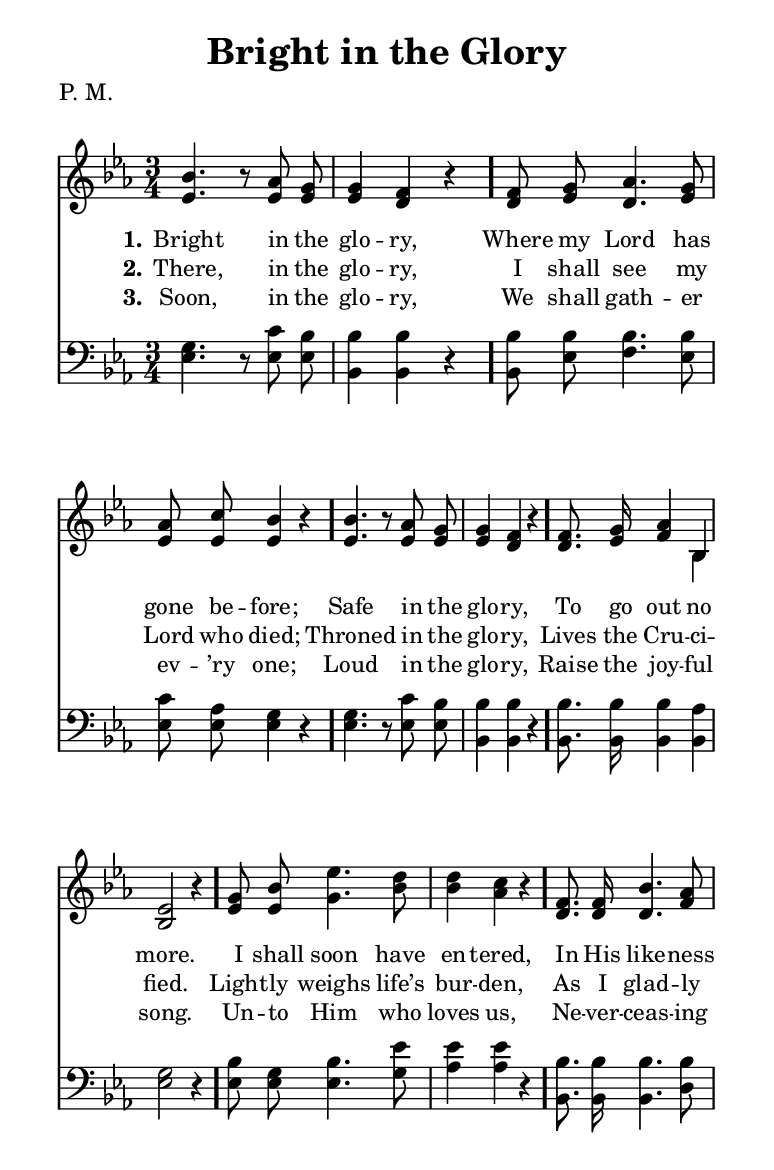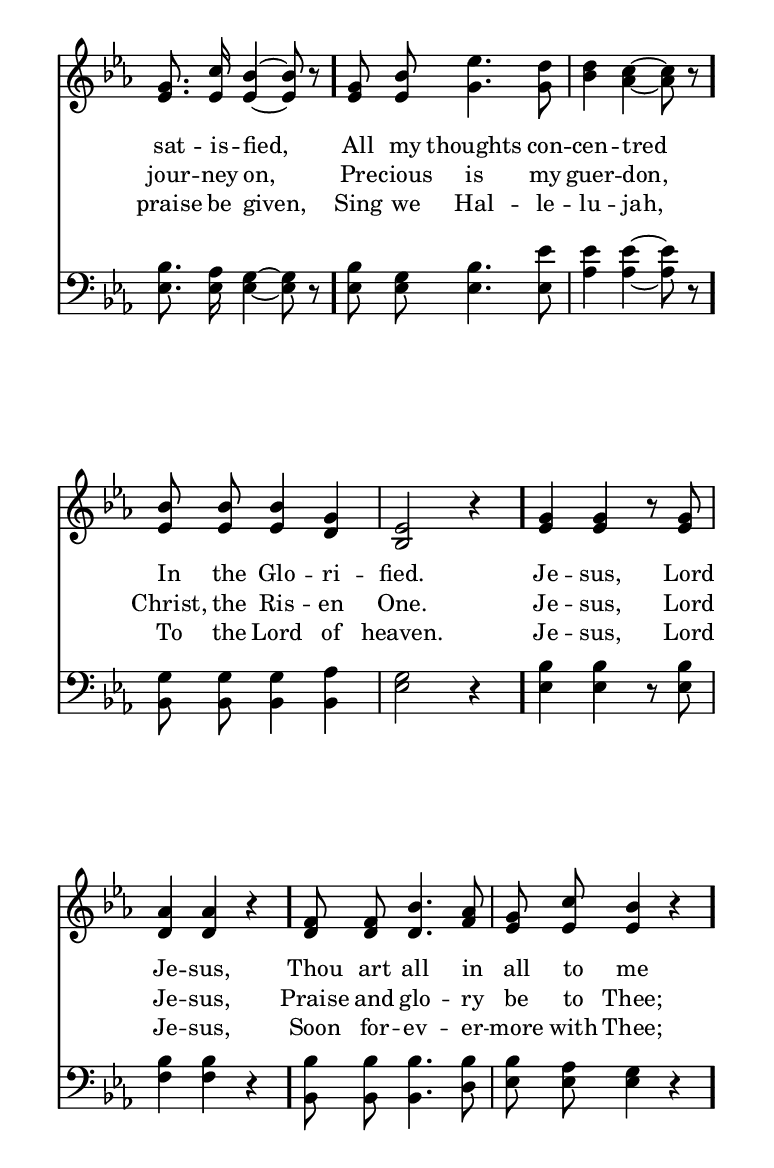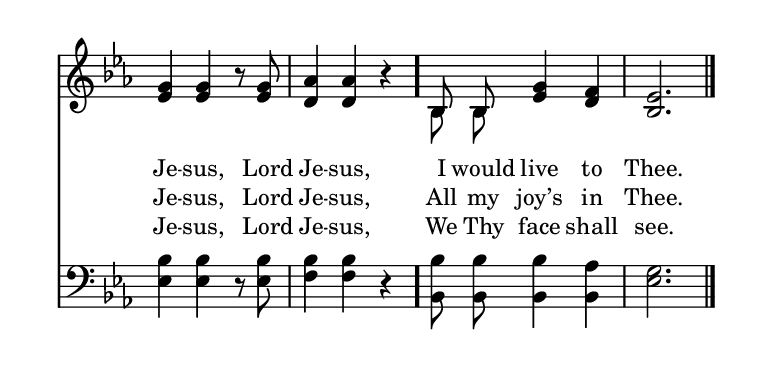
\include "common/global.ily"
\paper {
  \include "common/paper.ily"
}

\header{
  hymnnumber = "209"
  title = "Bright in the Glory"
  tunename = ""
  meter = "P. M."
  poet = ""
  composer = ""
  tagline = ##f
}

patternAA = { c4. c8 c8 c | c4 c c | }
patternAB = { c8 c c4. c8 | c8 c c4 c | }
patternAC = \patternAA
patternAD = { c8. c16 c4 c, | c2 c4 | }

patternBA = { c8 c c4. c8 | c4 c c | }
patternBB = { c,8. c16 c4. c8 | c8. c16 c4 ~ c8 c | }
patternBC = { c8 c c4. c8 | c4 c ~ c8 c | }
patternBD = { c8 c c4 c | c2 c4 | }

patternCA = { c4 c c8 c | c4 c c | }
patternCB = { c8 c c4. c8 | c c c4 c | }
patternCC = \patternCA
patternCD = { c,8 c c'4 c | c2. | }

global = {
  \include "common/overrides.ily"
  \override Staff.TimeSignature.style = #'numbered
  \time 3/4
  \override Score.MetronomeMark.transparent = ##t % hide all fermata changes too
  \tempo 4=80
  \key ees \major
  \autoBeamOff
}

notesSoprano = {
\global
\relative c'' {

  bes4. r8 aes8 g | g4 f r |
  f8 g aes4. g8 | aes8 c bes4 r |
  bes4. r8 aes8 g | g4 f r |
  f8. g16 aes4 bes, | ees2 r4 |

  g8 bes ees4. d8 | d4 c r |
  f,8. f16 bes4. aes8 | g8. c16 bes4 ~ bes8 r |
  g8 bes ees4. d8 | d4 c ~ c8 r |
  bes8 bes bes4 g | ees2 r4 |

  g4 g r8 g | aes4 aes r |
  f8 f bes4. aes8 | g c bes4 r |
  g4 g r8 g | aes4 aes r |
  bes,8 bes g'4 f | ees2. |

  \bar "|."

}
}

notesAlto = {
\global
\relative e' {

  \changePitch \patternAA { ees r ees ees | ees d r }
  \changePitch \patternAB { d ees d ees | ees ees ees r }
  \changePitch \patternAC { ees r ees ees | ees d r }
  \changePitch \patternAD { d ees f bes, | bes r }
  
  \changePitch \patternBA { ees ees g bes | bes aes r }
  \changePitch \patternBB { d, d d f | ees ees ees ees r }
  \changePitch \patternBC { ees ees g g | bes aes aes r }
  \changePitch \patternBD { ees ees ees d | bes r }
  
  \changePitch \patternCA { ees ees r ees | d d r }
  \changePitch \patternCB { d d d f | ees ees ees r }
  \changePitch \patternCC { ees ees r ees | d d r }
  \changePitch \patternCD { bes bes ees d | bes }

}
}

notesTenor = {
\global
\relative a {

  \changePitch \patternAA { g r c bes | bes bes r }
  \changePitch \patternAB { bes bes bes bes | c aes g r }
  \changePitch \patternAC { g r c bes | bes bes r }
  \changePitch \patternAD { bes bes bes aes | g r }
  
  \changePitch \patternBA { bes g bes ees | ees ees r }
  \changePitch \patternBB { bes bes bes bes | bes aes g g r }
  \changePitch \patternBC { bes g bes ees | ees ees ees r }
  \changePitch \patternBD { g, g g aes | g r }
  
  \changePitch \patternCA { bes bes r bes | bes bes r }
  \changePitch \patternCB { bes bes bes bes | bes aes g r }
  \changePitch \patternCC { bes bes r bes | bes bes r }
  \changePitch \patternCD { bes bes bes aes | g }

}
}

notesBass = {
\global
\relative f {

  \changePitch \patternAA { ees r ees ees | bes bes r }
  \changePitch \patternAB { bes ees f ees | ees ees ees r }
  \changePitch \patternAC { ees r ees ees | bes bes r }
  \changePitch \patternAD { bes bes bes bes | ees r }
  
  \changePitch \patternBA { ees ees ees g | aes aes r }
  \changePitch \patternBB { bes, bes bes d | ees ees ees ees r }
  \changePitch \patternBC { ees ees ees ees aes aes aes r }
  \changePitch \patternBD { bes, bes bes bes | ees r }
  
  \changePitch \patternCA { ees ees r ees | f f r }
  \changePitch \patternCB { bes, bes bes d | ees ees ees r }
  \changePitch \patternCC { ees ees r ees | f f r }
  \changePitch \patternCD { bes, bes bes bes | ees }

}
}

wordsA = \lyricmode {
\set stanza = "1."

Bright in the glo -- ry, \bar "."
Where my Lord has gone be -- fore; \bar "."
Safe in the glo -- ry, \bar "."
To go out no more. \bar "."
I shall soon have en -- tered, \bar "."
In His like -- ness sat -- is -- fied, \bar "."
All my thoughts con -- cen -- tred \bar "."
In the Glo -- ri -- fied. \bar "."
Je -- sus, Lord Je -- sus, \bar "."
Thou art all in all to me \bar "."
Je -- sus, Lord Je -- sus, \bar "."
I would live to Thee. \bar "."

}

wordsB = \lyricmode {
\set stanza = "2."

There, in the glo -- ry, 
I shall see my Lord who died;
Throned in the glo -- ry,
Lives the Cru -- ci -- fied.
Light -- ly weighs life’s bur -- den,
As I glad -- ly jour -- ney on,
Pre -- cious is my guer -- don,
Christ, the Ris -- en One.
Je -- sus, Lord Je -- sus,
Praise and glo -- ry be to Thee;
Je -- sus, Lord Je -- sus,
All my joy’s in Thee.

}

wordsC = \lyricmode {
\set stanza = "3."

Soon, in the glo -- ry,
We shall gath -- er ev -- ’ry one;
Loud in the glo -- ry,
Raise the joy -- ful song.
Un -- to Him who loves us,
Ne -- ver -- ceas -- ing praise be given,
Sing we Hal -- le -- lu -- jah,
To the Lord of heaven.
Je -- sus, Lord Je -- sus,
Soon for -- ev -- er -- more with Thee;
Je -- sus, Lord Je -- sus,
We Thy face shall see.

}

\score {
  \context ChoirStaff <<
    \context Staff = upper <<
      \set Staff.autoBeaming = ##f
      \set ChoirStaff.systemStartDelimiter = #'SystemStartBar
      \set ChoirStaff.printPartCombineTexts = ##f
      \partcombine #'(2 . 9) \notesSoprano \notesAlto
      \context NullVoice = sopranos { \voiceOne << \notesSoprano >> }
      \context NullVoice = altos { \voiceTwo << \notesAlto >> }
      \context Lyrics = one   \lyricsto sopranos \wordsA
      \context Lyrics = two   \lyricsto sopranos \wordsB
      \context Lyrics = three \lyricsto sopranos \wordsC
    >>
    \context Staff = men <<
      \clef bass
      \set ChoirStaff.printPartCombineTexts = ##f
      \partcombine #'(2 . 9) \notesTenor \notesBass
      \context NullVoice = tenors { \voiceOne << \notesTenor >> }
      \context NullVoice = basses { \voiceTwo << \notesBass >> }
    >>
  >>
  \layout {
    \include "common/layout.ily"
  }
  \midi{
    \include "common/midi.ily"
  }
}

\version "2.19.49"  % necessary for upgrading to future LilyPond versions.

% vi:set et ts=2 sw=2 ai nocindent syntax=lilypond:
